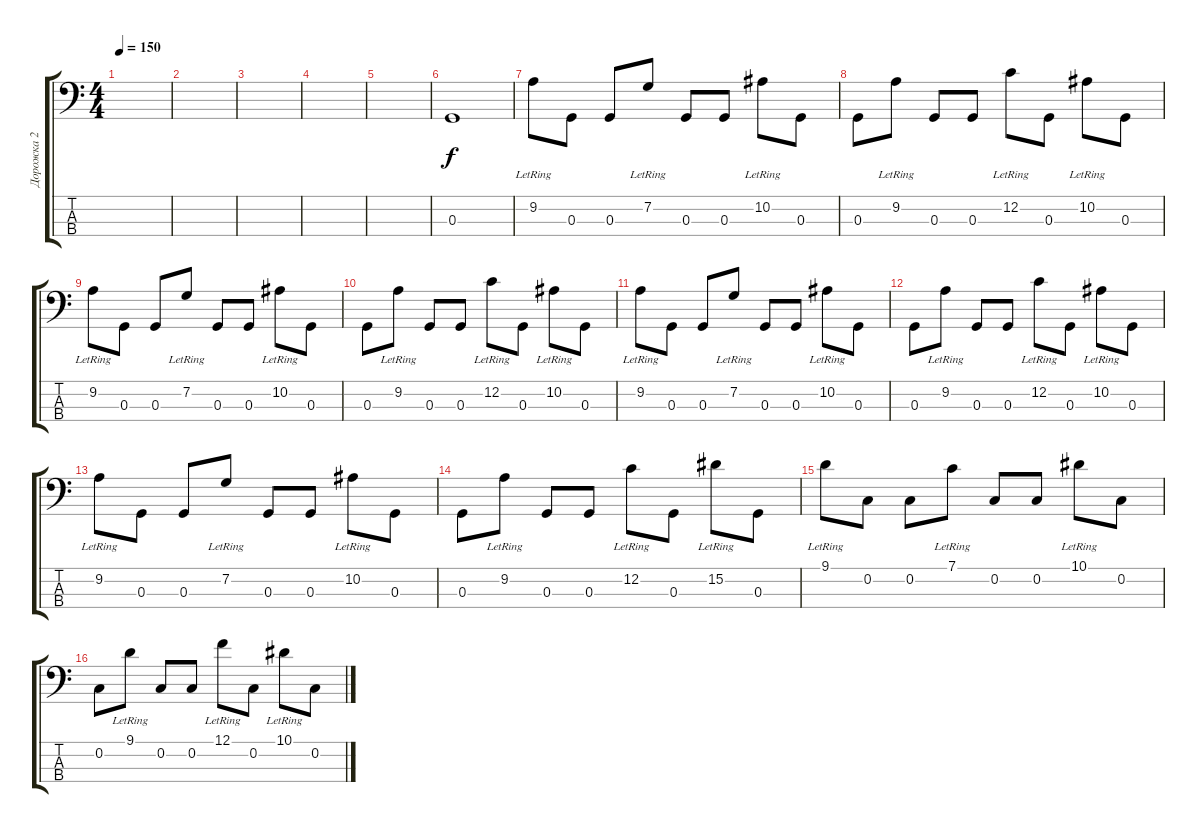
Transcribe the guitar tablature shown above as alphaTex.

\track ("Дорожка 2" "Дорожка 2") {instrument electricbasspick}
\staff {score tabs}
\tuning (F2 C2 G1 D1) {hide}
\ts (4 4)
\tempo 150
\clef f4
\ks c
|
|
|
|
|
0.3.1 |
9.2{lr}.8 0.3.8 0.3.8 7.2{lr}.8 0.3.8 0.3.8 10.2{lr}.8 0.3.8 |
0.3.8 9.2{lr}.8 0.3.8 0.3.8 12.2{lr}.8 0.3.8 10.2{lr}.8 0.3.8 |
9.2{lr}.8 0.3.8 0.3.8 7.2{lr}.8 0.3.8 0.3.8 10.2{lr}.8 0.3.8 |
0.3.8 9.2{lr}.8 0.3.8 0.3.8 12.2{lr}.8 0.3.8 10.2{lr}.8 0.3.8 |
9.2{lr}.8 0.3.8 0.3.8 7.2{lr}.8 0.3.8 0.3.8 10.2{lr}.8 0.3.8 |
0.3.8 9.2{lr}.8 0.3.8 0.3.8 12.2{lr}.8 0.3.8 10.2{lr}.8 0.3.8 |
9.2{lr}.8 0.3.8 0.3.8 7.2{lr}.8 0.3.8 0.3.8 10.2{lr}.8 0.3.8 |
0.3.8 9.2{lr}.8 0.3.8 0.3.8 12.2{lr}.8 0.3.8 15.2{lr}.8 0.3.8 |
9.1{lr}.8 0.2.8 0.2.8 7.1{lr}.8 0.2.8 0.2.8 10.1{lr}.8 0.2.8 |
0.2.8 9.1{lr}.8 0.2.8 0.2.8 12.1{lr}.8 0.2.8 10.1{lr}.8 0.2.8
